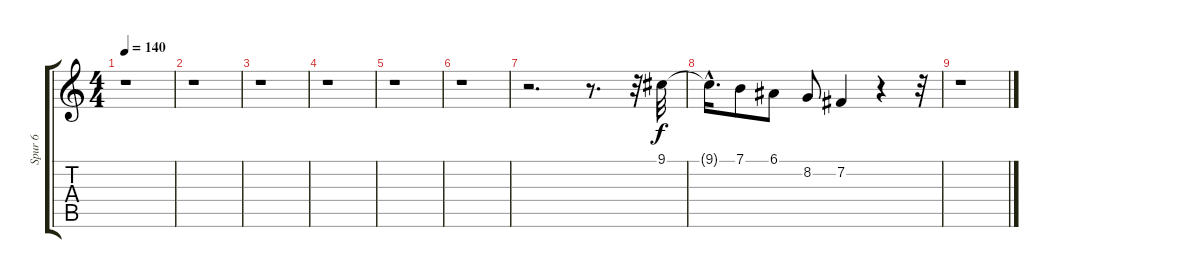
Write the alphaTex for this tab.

\track ("Spur 6" "Spur 6") {instrument synthstrings1}
\staff {score tabs}
\tuning (E4 B3 G3 D3 A2 E2) {hide}
\ts (4 4)
\tempo 140
\clef g2
\ks c
r.1{dy f} |
r.1 |
r.1 |
r.1 |
r.1 |
r.1 |
r.2{d} r.8{d} r.32 9.1.32 |
9.1{hac t}.16{d} 7.1.8 6.1.8 8.2.8 7.2.4 r.4 r.32 |
r.1
